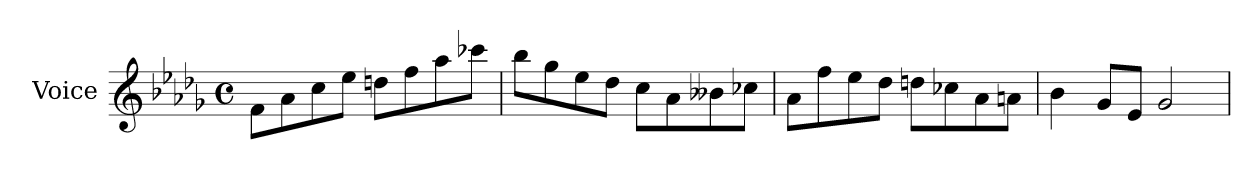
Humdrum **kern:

**kern
*part1
*staff1
*I"Voice
*I'Voice
*clefG2
*k[b-e-a-d-g-]
*M4/4
*met(c)
=1
8f\L
8a-\
8cc\
8ee-\J
8ddn\L
8ff\
8aa-\
8ccc-X\J
=2
8bb-\L
8gg-\
8ee-\
8dd-\J
8cc\L
8a-\
8b--X\
8cc-X\J
=3
8a-\L
8ff\
8ee-\
8dd-\J
8ddn\L
8cc-X\
8a-\
8an\J
=4
4b-\
8g-/L
8e-/J
2g-/
=
*-
